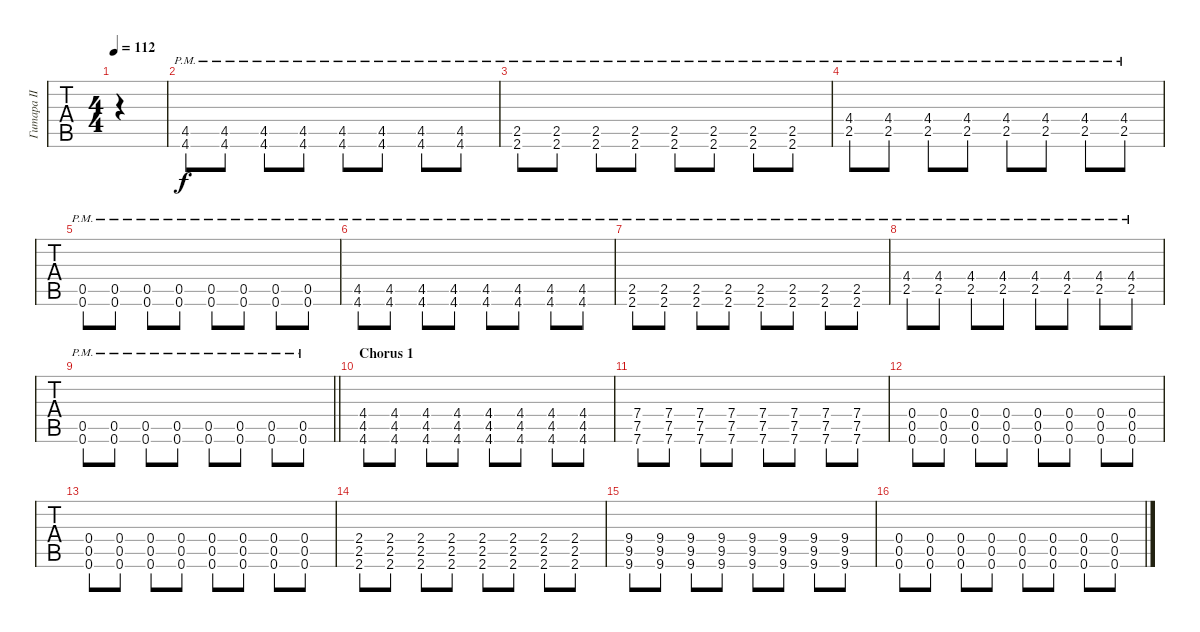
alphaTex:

\track ("Гитара II" "Гитара II") {instrument overdrivenguitar}
\staff {tabs}
\tuning (E4 B3 G3 D3 A2 D2) {hide}
\ts (4 4)
\tempo 112
\clef g2
\ks c
|
(4.5{pm st} 4.6{pm st}).8 (4.5{pm st} 4.6{pm st}).8 (4.5{pm st} 4.6{pm st}).8 (4.5{pm st} 4.6{pm st}).8 (4.5{pm st} 4.6{pm st}).8 (4.5{pm st} 4.6{pm st}).8 (4.5{pm st} 4.6{pm st}).8 (4.5{pm st} 4.6{pm st}).8 |
(2.5{pm st} 2.6{pm st}).8 (2.5{pm st} 2.6{pm st}).8 (2.5{pm st} 2.6{pm st}).8 (2.5{pm st} 2.6{pm st}).8 (2.5{pm st} 2.6{pm st}).8 (2.5{pm st} 2.6{pm st}).8 (2.5{pm st} 2.6{pm st}).8 (2.5{pm st} 2.6{pm st}).8 |
(4.4{pm st} 2.5{pm st}).8 (4.4{pm st} 2.5{pm st}).8 (4.4{pm st} 2.5{pm st}).8 (4.4{pm st} 2.5{pm st}).8 (4.4{pm st} 2.5{pm st}).8 (4.4{pm st} 2.5{pm st}).8 (4.4{pm st} 2.5{pm st}).8 (4.4{pm st} 2.5{pm st}).8 |
(0.5{pm st} 0.6{pm st}).8 (0.5{pm st} 0.6{pm st}).8 (0.5{pm st} 0.6{pm st}).8 (0.5{pm st} 0.6{pm st}).8 (0.5{pm st} 0.6{pm st}).8 (0.5{pm st} 0.6{pm st}).8 (0.5{pm st} 0.6{pm st}).8 (0.5{pm st} 0.6{pm st}).8 |
(4.5{pm st} 4.6{pm st}).8 (4.5{pm st} 4.6{pm st}).8 (4.5{pm st} 4.6{pm st}).8 (4.5{pm st} 4.6{pm st}).8 (4.5{pm st} 4.6{pm st}).8 (4.5{pm st} 4.6{pm st}).8 (4.5{pm st} 4.6{pm st}).8 (4.5{pm st} 4.6{pm st}).8 |
(2.5{pm st} 2.6{pm st}).8 (2.5{pm st} 2.6{pm st}).8 (2.5{pm st} 2.6{pm st}).8 (2.5{pm st} 2.6{pm st}).8 (2.5{pm st} 2.6{pm st}).8 (2.5{pm st} 2.6{pm st}).8 (2.5{pm st} 2.6{pm st}).8 (2.5{pm st} 2.6{pm st}).8 |
(4.4{pm st} 2.5{pm st}).8 (4.4{pm st} 2.5{pm st}).8 (4.4{pm st} 2.5{pm st}).8 (4.4{pm st} 2.5{pm st}).8 (4.4{pm st} 2.5{pm st}).8 (4.4{pm st} 2.5{pm st}).8 (4.4{pm st} 2.5{pm st}).8 (4.4{pm st} 2.5{pm st}).8 |
\barLineRight lightlight
(0.5{pm st} 0.6{pm st}).8 (0.5{pm st} 0.6{pm st}).8 (0.5{pm st} 0.6{pm st}).8 (0.5{pm st} 0.6{pm st}).8 (0.5{pm st} 0.6{pm st}).8 (0.5{pm st} 0.6{pm st}).8 (0.5{pm st} 0.6{pm st}).8 (0.5{pm st} 0.6{pm st}).8 |
\section ("" "Chorus 1")
(4.4 4.5 4.6).8 (4.4 4.5 4.6).8 (4.4 4.5 4.6).8 (4.4 4.5 4.6).8 (4.4 4.5 4.6).8 (4.4 4.5 4.6).8 (4.4 4.5 4.6).8 (4.4 4.5 4.6).8 |
(7.4 7.5 7.6).8 (7.4 7.5 7.6).8 (7.4 7.5 7.6).8 (7.4 7.5 7.6).8 (7.4 7.5 7.6).8 (7.4 7.5 7.6).8 (7.4 7.5 7.6).8 (7.4 7.5 7.6).8 |
(0.4 0.5 0.6).8 (0.4 0.5 0.6).8 (0.4 0.5 0.6).8 (0.4 0.5 0.6).8 (0.4 0.5 0.6).8 (0.4 0.5 0.6).8 (0.4 0.5 0.6).8 (0.4 0.5 0.6).8 |
(0.4 0.5 0.6).8 (0.4 0.5 0.6).8 (0.4 0.5 0.6).8 (0.4 0.5 0.6).8 (0.4 0.5 0.6).8 (0.4 0.5 0.6).8 (0.4 0.5 0.6).8 (0.4 0.5 0.6).8 |
(2.4 2.5 2.6).8 (2.4 2.5 2.6).8 (2.4 2.5 2.6).8 (2.4 2.5 2.6).8 (2.4 2.5 2.6).8 (2.4 2.5 2.6).8 (2.4 2.5 2.6).8 (2.4 2.5 2.6).8 |
(9.4 9.5 9.6).8 (9.4 9.5 9.6).8 (9.4 9.5 9.6).8 (9.4 9.5 9.6).8 (9.4 9.5 9.6).8 (9.4 9.5 9.6).8 (9.4 9.5 9.6).8 (9.4 9.5 9.6).8 |
(0.4 0.5 0.6).8 (0.4 0.5 0.6).8 (0.4 0.5 0.6).8 (0.4 0.5 0.6).8 (0.4 0.5 0.6).8 (0.4 0.5 0.6).8 (0.4 0.5 0.6).8 (0.4 0.5 0.6).8
